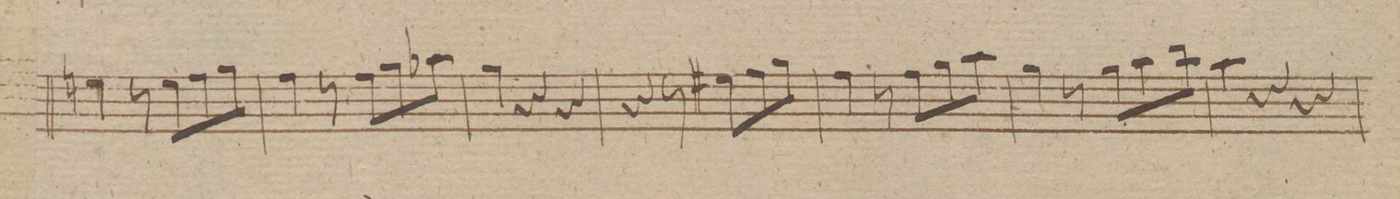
**kern	**dynam
*I"Trombone Alto.	*
*clefC3	*
*k[f#]	*
*M3/4	*
4fn\	.
8r	.
8f\L	.
8g\	.
8a\J	.
=72	=72
4g\	.
8r	.
8g\L	.
8a\	.
8b-X\J	.
=73	=73
4a\	.
4r	.
4r	.
=74	=74
4r	.
8r	.
8f#X\L	.
8g\	.
8a\J	.
=75	=75
4g\	.
8r	.
8g\L	.
8a\	.
8b\J	.
=76	=76
4a\	.
8r	.
8a\L	.
8b\	.
8cc\J	.
=77	=77
4b\	.
4r	.
4r	.
=78	=78
*-	*-
